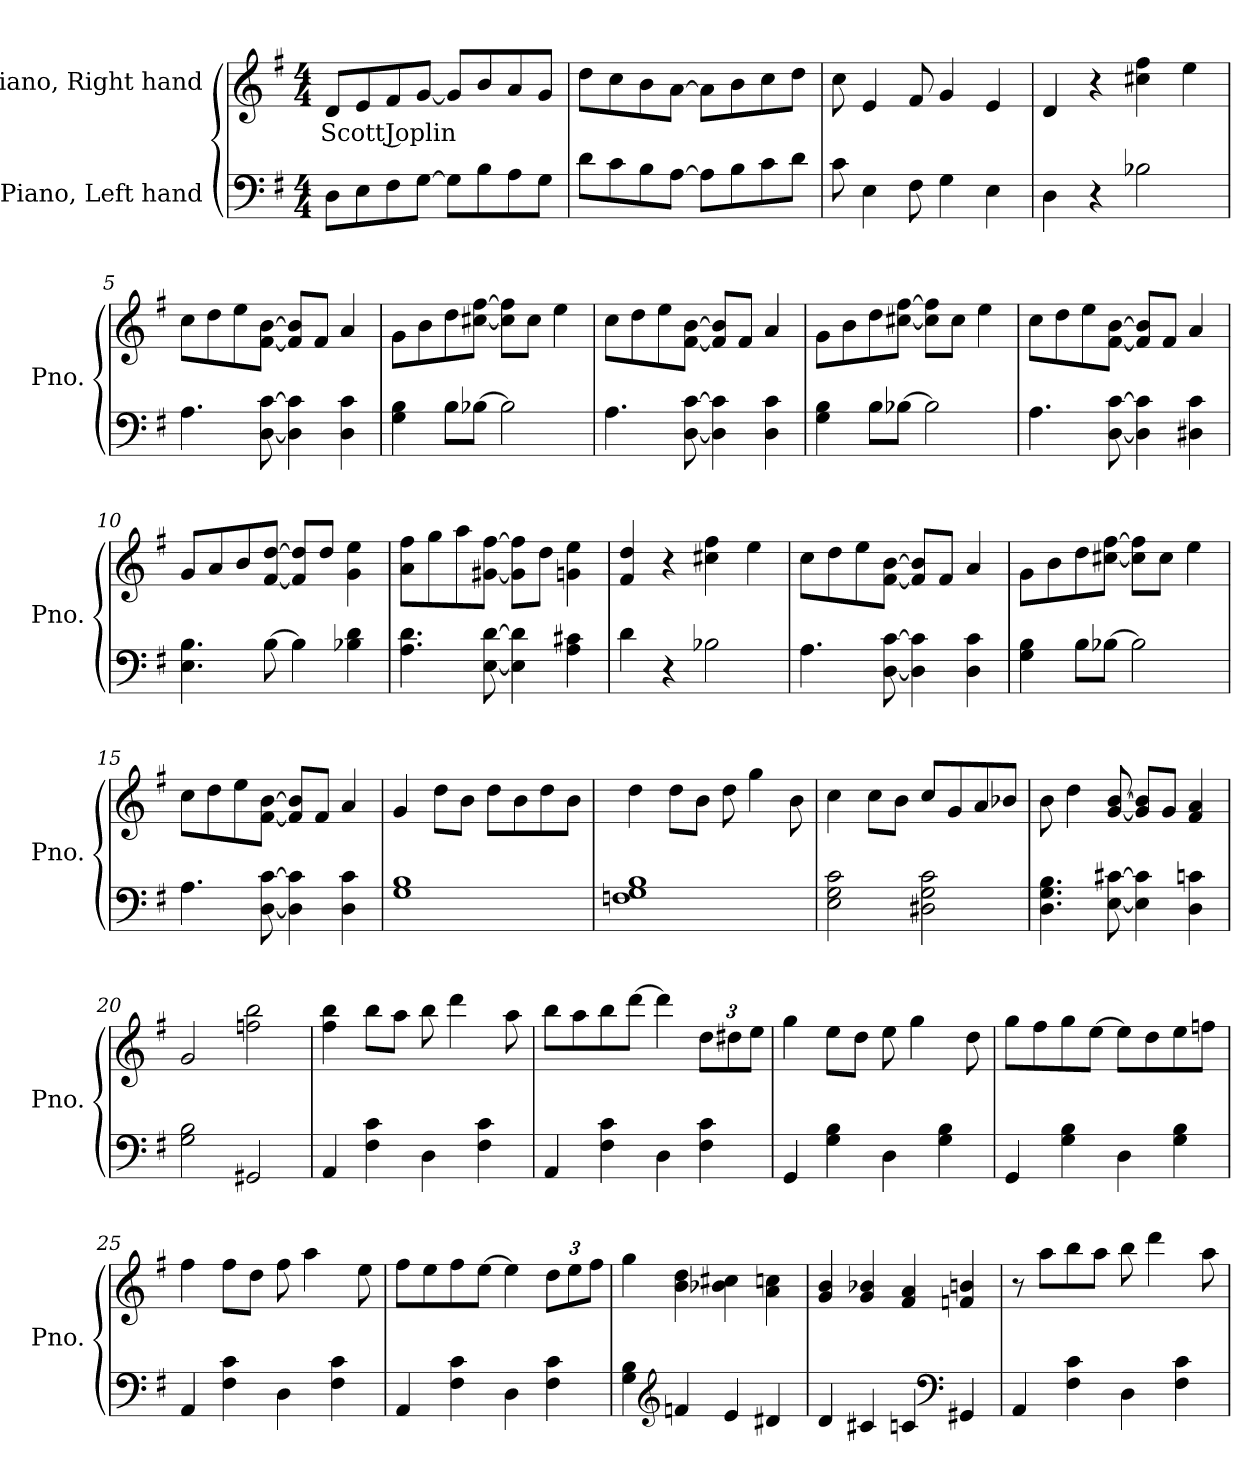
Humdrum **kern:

**kern	**kern	**text
*part2	*part1	*part1
*staff2	*staff1	*staff1
*I"Piano, Left hand	*I"Piano, Right hand	*
*I'Pno.	*I'Pno.	*
*clefF4	*clefG2	*
*k[f#]	*k[f#]	*
*M4/4	*M4/4	*
*MM120	*MM120	*
=1	=1	=1
!	!	!LO:LY:b
8D\L	8d/L	Scott Joplin
8E\	8e/	.
8F#\	8f#/	.
[8G\J	[8g/J	.
8G\L]	8g/L]	.
8B\	8b/	.
8A\	8a/	.
8G\J	8g/J	.
=2	=2	=2
8d\L	8dd\L	.
8c\	8cc\	.
8B\	8b\	.
[8A\J	[8a\J	.
8A\L]	8a\L]	.
8B\	8b\	.
8c\	8cc\	.
8d\J	8dd\J	.
=3	=3	=3
8c\	8cc\	.
4E\	4e/	.
8F#\	8f#/	.
4G\	4g/	.
4E\	4e/	.
=4	=4	=4
4D\	4d/	.
4r	4r	.
2B-X\	4cc#X\ 4ff#\	.
.	4ee\	.
!!LO:LB:g=z
=5	=5	=5
4.A\	8cc\L	.
.	8dd\	.
.	8ee\	.
[8D\ [8c\	[8f#\ [8b\J	.
4D\] 4c\]	8f#/] 8b/]L	.
.	8f#/J	.
4D\ 4c\	4a/	.
=6	=6	=6
4G\ 4B\	8g\L	.
.	8b\	.
8B\L	8dd\	.
[8B-X\J	[8cc#X\ [8ff#\J	.
2B-\]	8cc#\] 8ff#\]L	.
.	8cc#\J	.
.	4ee\	.
=7	=7	=7
4.A\	8cc\L	.
.	8dd\	.
.	8ee\	.
[8D\ [8c\	[8f#\ [8b\J	.
4D\] 4c\]	8f#/] 8b/]L	.
.	8f#/J	.
4D\ 4c\	4a/	.
=8	=8	=8
4G\ 4B\	8g\L	.
.	8b\	.
8B\L	8dd\	.
[8B-X\J	[8cc#X\ [8ff#\J	.
2B-\]	8cc#\] 8ff#\]L	.
.	8cc#\J	.
.	4ee\	.
=9	=9	=9
4.A\	8cc\L	.
.	8dd\	.
.	8ee\	.
[8D\ [8c\	[8f#\ [8b\J	.
4D\] 4c\]	8f#/] 8b/]L	.
.	8f#/J	.
4D#X\ 4c\	4a/	.
!!LO:LB:g=z
=10	=10	=10
4.E\ 4.B\	8g/L	.
.	8a/	.
.	8b/	.
[8B\	[8f#/ [8dd/J	.
4B\]	8f#/] 8dd/]L	.
.	8dd/J	.
4B-X\ 4d\	4g\ 4ee\	.
=11	=11	=11
4.A\ 4.d\	8a\ 8ff#\L	.
.	8gg\	.
.	8aa\	.
[8E\ [8d\	[8g#X\ [8ff#\J	.
4E\] 4d\]	8g#\] 8ff#\]L	.
.	8dd\J	.
4A\ 4c#X\	4gn\ 4ee\	.
=12	=12	=12
4d\	4f#/ 4dd/	.
4r	4r	.
2B-X\	4cc#X\ 4ff#\	.
.	4ee\	.
=13	=13	=13
4.A\	8cc\L	.
.	8dd\	.
.	8ee\	.
[8D\ [8c\	[8f#\ [8b\J	.
4D\] 4c\]	8f#/] 8b/]L	.
.	8f#/J	.
4D\ 4c\	4a/	.
=14	=14	=14
4G\ 4B\	8g\L	.
.	8b\	.
8B\L	8dd\	.
[8B-X\J	[8cc#X\ [8ff#\J	.
2B-\]	8cc#\] 8ff#\]L	.
.	8cc#\J	.
.	4ee\	.
!!LO:LB:g=z
=15	=15	=15
4.A\	8cc\L	.
.	8dd\	.
.	8ee\	.
[8D\ [8c\	[8f#\ [8b\J	.
4D\] 4c\]	8f#/] 8b/]L	.
.	8f#/J	.
4D\ 4c\	4a/	.
=16	=16	=16
1G 1B	4g/	.
.	8dd\L	.
.	8b\J	.
.	8dd\L	.
.	8b\	.
.	8dd\	.
.	8b\J	.
=17	=17	=17
1Fn 1G 1B	4dd\	.
.	8dd\L	.
.	8b\J	.
.	8dd\	.
.	4gg\	.
.	8b\	.
=18	=18	=18
2E\ 2G\ 2c\	4cc\	.
.	8cc\L	.
.	8b\J	.
2D#X\ 2G\ 2c\	8cc/L	.
.	8g/	.
.	8a/	.
.	8b-X/J	.
=19	=19	=19
4.D\ 4.G\ 4.B\	8b\	.
.	4dd\	.
[8E\ [8c#X\	[8g/ [8b/	.
4E\] 4c#\]	8g/] 8b/]L	.
.	8g/J	.
4D\ 4cn\	4f#/ 4a/	.
!!LO:LB:g=z
=20	=20	=20
2G\ 2B\	2g/	.
2GG#X/	2ffn\ 2bb\	.
=21	=21	=21
4AA/	4ff#\ 4bb\	.
4F#\ 4c\	8bb\L	.
.	8aa\J	.
4D\	8bb\	.
.	4ddd\	.
4F#\ 4c\	.	.
.	8aa\	.
=22	=22	=22
4AA/	8bb\L	.
.	8aa\	.
4F#\ 4c\	8bb\	.
.	[8ddd\J	.
4D\	4ddd\]	.
*	*Xbrackettup	*
4F#\ 4c\	12dd\L	.
.	12dd#X\	.
.	12ee\J	.
=23	=23	=23
4GG/	4gg\	.
4G\ 4B\	8ee\L	.
.	8dd\J	.
4D\	8ee\	.
.	4gg\	.
4G\ 4B\	.	.
.	8dd\	.
=24	=24	=24
4GG/	8gg\L	.
.	8ff#\	.
4G\ 4B\	8gg\	.
.	[8ee\J	.
4D\	8ee\L]	.
.	8dd\	.
4G\ 4B\	8ee\	.
.	8ffn\J	.
!!LO:LB:g=z
=25	=25	=25
4AA/	4ff#\	.
4F#\ 4c\	8ff#\L	.
.	8dd\J	.
4D\	8ff#\	.
.	4aa\	.
4F#\ 4c\	.	.
.	8ee\	.
=26	=26	=26
4AA/	8ff#\L	.
.	8ee\	.
4F#\ 4c\	8ff#\	.
.	[8ee\J	.
4D\	4ee\]	.
4F#\ 4c\	12dd\L	.
.	12ee\	.
.	12ff#\J	.
=27	=27	=27
4G\ 4B\	4gg\	.
*clefG2	*	*
4fn/	4b\ 4dd\	.
4e/	4b-X\ 4cc#X\	.
4d#X/	4a\ 4ccn\	.
=28	=28	=28
4d/	4g/ 4b/	.
4c#X/	4g/ 4b-X/	.
4cn/	4f#/ 4a/	.
*clefF4	*	*
4GG#X/	4fn/ 4bn/	.
!!LO:PB:g=z
=29	=29	=29
4AA/	8r	.
.	8aa\L	.
4F#\ 4c\	8bb\	.
.	8aa\J	.
4D\	8bb\	.
.	4ddd\	.
4F#\ 4c\	.	.
.	8aa\	.
=	=	=
*-	*-	*-
